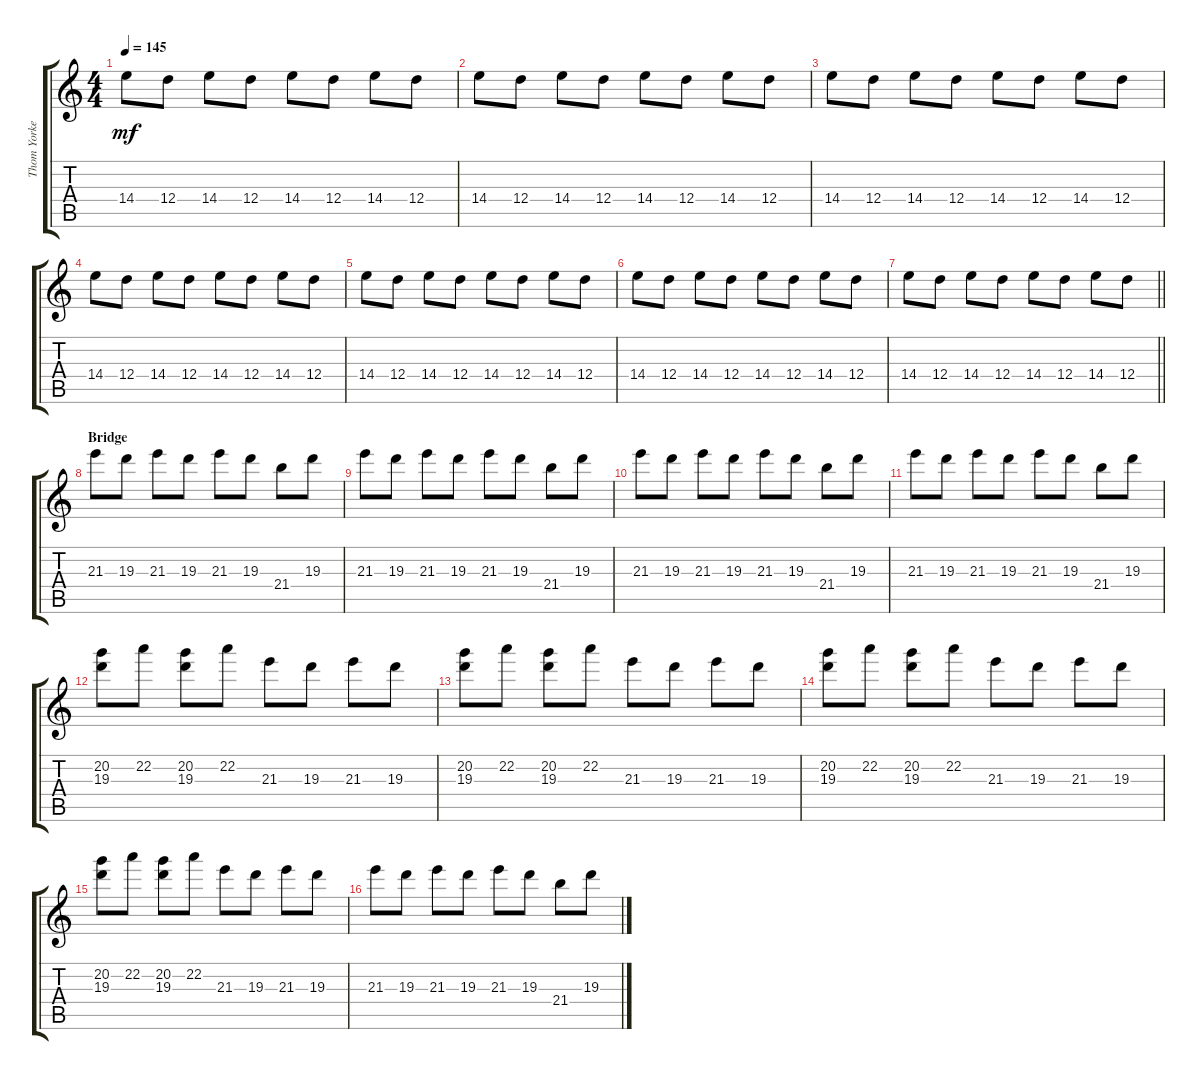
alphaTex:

\track ("Thom Yorke" "Thom Yorke") {instrument electricguitarclean}
\staff {score tabs}
\tuning (E4 B3 G3 D3 A2 E2) {hide}
\ts (4 4)
\tempo 145
\clef g2
\ks c
14.4.8{dy mf} 12.4.8 14.4.8 12.4.8 14.4.8 12.4.8 14.4.8 12.4.8 |
14.4.8 12.4.8 14.4.8 12.4.8 14.4.8 12.4.8 14.4.8 12.4.8 |
14.4.8 12.4.8 14.4.8 12.4.8 14.4.8 12.4.8 14.4.8 12.4.8 |
14.4.8 12.4.8 14.4.8 12.4.8 14.4.8 12.4.8 14.4.8 12.4.8 |
14.4.8 12.4.8 14.4.8 12.4.8 14.4.8 12.4.8 14.4.8 12.4.8 |
14.4.8 12.4.8 14.4.8 12.4.8 14.4.8 12.4.8 14.4.8 12.4.8 |
\barLineRight lightlight
14.4.8 12.4.8 14.4.8 12.4.8 14.4.8 12.4.8 14.4.8 12.4.8 |
\section ("" "Bridge")
21.3.8 19.3.8 21.3.8 19.3.8 21.3.8 19.3.8 21.4.8 19.3.8 |
21.3.8 19.3.8 21.3.8 19.3.8 21.3.8 19.3.8 21.4.8 19.3.8 |
21.3.8 19.3.8 21.3.8 19.3.8 21.3.8 19.3.8 21.4.8 19.3.8 |
21.3.8 19.3.8 21.3.8 19.3.8 21.3.8 19.3.8 21.4.8 19.3.8 |
(20.2 19.3).8 22.2.8 (20.2 19.3).8 22.2.8 21.3.8 19.3.8 21.3.8 19.3.8 |
(20.2 19.3).8 22.2.8 (20.2 19.3).8 22.2.8 21.3.8 19.3.8 21.3.8 19.3.8 |
(20.2 19.3).8 22.2.8 (20.2 19.3).8 22.2.8 21.3.8 19.3.8 21.3.8 19.3.8 |
(20.2 19.3).8 22.2.8 (20.2 19.3).8 22.2.8 21.3.8 19.3.8 21.3.8 19.3.8 |
21.3.8 19.3.8 21.3.8 19.3.8 21.3.8 19.3.8 21.4.8 19.3.8
